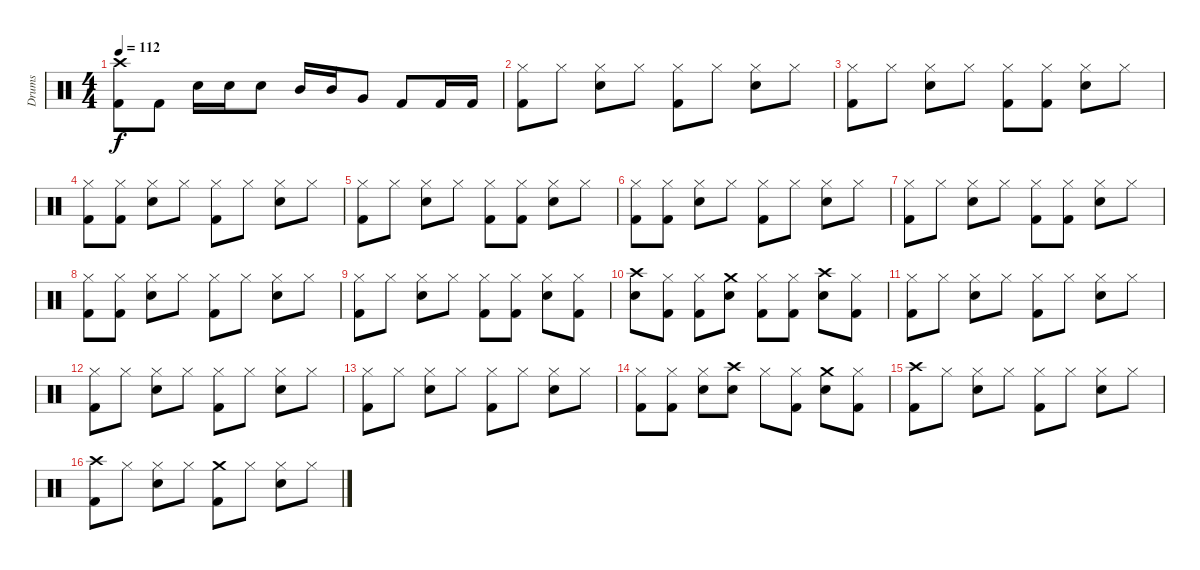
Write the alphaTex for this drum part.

\track ("Drums" "Drums") {instrument percussion}
\staff {score}
\articulation defaults
\ts (4 4)
\tempo 112
\clef neutral
\ks c
("Crash high (hit)" "Kick (hit) 2").8{dy f} "Kick (hit) 2".8 "Snare (hit) 2".16 "Snare (hit) 2".16 "Snare (hit) 2".8 "Mid Tom (hit)".16 "Mid Tom (hit)".16 "Very Low Tom (hit)".8 "Kick (hit) 2".8 "Kick (hit) 2".16 "Kick (hit) 2".16 |
("Hi-Hat (closed)" "Kick (hit) 2").8 "Hi-Hat (closed)".8 ("Hi-Hat (closed)" "Snare (hit) 2").8 "Hi-Hat (closed)".8 ("Hi-Hat (closed)" "Kick (hit) 2").8 "Hi-Hat (closed)".8 ("Hi-Hat (closed)" "Snare (hit) 2").8 "Hi-Hat (closed)".8 |
("Hi-Hat (closed)" "Kick (hit) 2").8 "Hi-Hat (closed)".8 ("Hi-Hat (closed)" "Snare (hit) 2").8 "Hi-Hat (closed)".8 ("Hi-Hat (closed)" "Kick (hit) 2").8 ("Hi-Hat (closed)" "Kick (hit) 2").8 ("Hi-Hat (closed)" "Snare (hit) 2").8 "Hi-Hat (closed)".8 |
("Hi-Hat (closed)" "Kick (hit) 2").8 ("Hi-Hat (closed)" "Kick (hit) 2").8 ("Hi-Hat (closed)" "Snare (hit) 2").8 "Hi-Hat (closed)".8 ("Hi-Hat (closed)" "Kick (hit) 2").8 "Hi-Hat (closed)".8 ("Hi-Hat (closed)" "Snare (hit) 2").8 "Hi-Hat (closed)".8 |
("Hi-Hat (closed)" "Kick (hit) 2").8 "Hi-Hat (closed)".8 ("Hi-Hat (closed)" "Snare (hit) 2").8 "Hi-Hat (closed)".8 ("Hi-Hat (closed)" "Kick (hit) 2").8 ("Hi-Hat (closed)" "Kick (hit) 2").8 ("Hi-Hat (closed)" "Snare (hit) 2").8 "Hi-Hat (closed)".8 |
("Hi-Hat (closed)" "Kick (hit) 2").8 ("Hi-Hat (closed)" "Kick (hit) 2").8 ("Hi-Hat (closed)" "Snare (hit) 2").8 "Hi-Hat (closed)".8 ("Hi-Hat (closed)" "Kick (hit) 2").8 "Hi-Hat (closed)".8 ("Hi-Hat (closed)" "Snare (hit) 2").8 "Hi-Hat (closed)".8 |
("Hi-Hat (closed)" "Kick (hit) 2").8 "Hi-Hat (closed)".8 ("Hi-Hat (closed)" "Snare (hit) 2").8 "Hi-Hat (closed)".8 ("Hi-Hat (closed)" "Kick (hit) 2").8 ("Hi-Hat (closed)" "Kick (hit) 2").8 ("Hi-Hat (closed)" "Snare (hit) 2").8 "Hi-Hat (closed)".8 |
("Hi-Hat (closed)" "Kick (hit) 2").8 ("Hi-Hat (closed)" "Kick (hit) 2").8 ("Hi-Hat (closed)" "Snare (hit) 2").8 "Hi-Hat (closed)".8 ("Hi-Hat (closed)" "Kick (hit) 2").8 "Hi-Hat (closed)".8 ("Hi-Hat (closed)" "Snare (hit) 2").8 "Hi-Hat (closed)".8 |
("Hi-Hat (closed)" "Kick (hit) 2").8 "Hi-Hat (closed)".8 ("Hi-Hat (closed)" "Snare (hit) 2").8 "Hi-Hat (closed)".8 ("Hi-Hat (closed)" "Kick (hit) 2").8 ("Hi-Hat (closed)" "Kick (hit) 2").8 ("Hi-Hat (closed)" "Snare (hit) 2").8 ("Hi-Hat (closed)" "Kick (hit) 2").8 |
("Crash high (hit)" "Snare (hit) 2").8 ("Hi-Hat (closed)" "Kick (hit) 2").8 ("Hi-Hat (closed)" "Kick (hit) 2").8 ("Crash medium (hit)" "Snare (hit) 2").8 ("Hi-Hat (closed)" "Kick (hit) 2").8 ("Hi-Hat (closed)" "Kick (hit) 2").8 ("Crash high (hit)" "Snare (hit) 2").8 ("Hi-Hat (closed)" "Kick (hit) 2").8 |
("Hi-Hat (closed)" "Kick (hit) 2").8 "Hi-Hat (closed)".8 ("Hi-Hat (closed)" "Snare (hit) 2").8 "Hi-Hat (closed)".8 ("Hi-Hat (closed)" "Kick (hit) 2").8 "Hi-Hat (closed)".8 ("Hi-Hat (closed)" "Snare (hit) 2").8 "Hi-Hat (closed)".8 |
("Hi-Hat (closed)" "Kick (hit) 2").8 "Hi-Hat (closed)".8 ("Hi-Hat (closed)" "Snare (hit) 2").8 "Hi-Hat (closed)".8 ("Hi-Hat (closed)" "Kick (hit) 2").8 "Hi-Hat (closed)".8 ("Hi-Hat (closed)" "Snare (hit) 2").8 "Hi-Hat (closed)".8 |
("Hi-Hat (closed)" "Kick (hit) 2").8 "Hi-Hat (closed)".8 ("Hi-Hat (closed)" "Snare (hit) 2").8 "Hi-Hat (closed)".8 ("Hi-Hat (closed)" "Kick (hit) 2").8 "Hi-Hat (closed)".8 ("Hi-Hat (closed)" "Snare (hit) 2").8 "Hi-Hat (closed)".8 |
("Hi-Hat (closed)" "Kick (hit) 2").8 ("Hi-Hat (closed)" "Kick (hit) 2").8 ("Hi-Hat (closed)" "Snare (hit) 2").8 ("Crash high (hit)" "Snare (hit) 2").8 "Hi-Hat (closed)".8 ("Hi-Hat (closed)" "Kick (hit) 2").8 ("Crash medium (hit)" "Snare (hit) 2").8 ("Hi-Hat (closed)" "Kick (hit) 2").8 |
("Crash high (hit)" "Kick (hit) 2").8 "Hi-Hat (closed)".8 ("Hi-Hat (closed)" "Snare (hit) 2").8 "Hi-Hat (closed)".8 ("Hi-Hat (closed)" "Kick (hit) 2").8 "Hi-Hat (closed)".8 ("Hi-Hat (closed)" "Snare (hit) 2").8 "Hi-Hat (closed)".8 |
("Crash high (hit)" "Kick (hit) 2").8 "Hi-Hat (closed)".8 ("Hi-Hat (closed)" "Snare (hit) 2").8 "Hi-Hat (closed)".8 ("Crash medium (hit)" "Kick (hit) 2").8 "Hi-Hat (closed)".8 ("Hi-Hat (closed)" "Snare (hit) 2").8 "Hi-Hat (closed)".8
